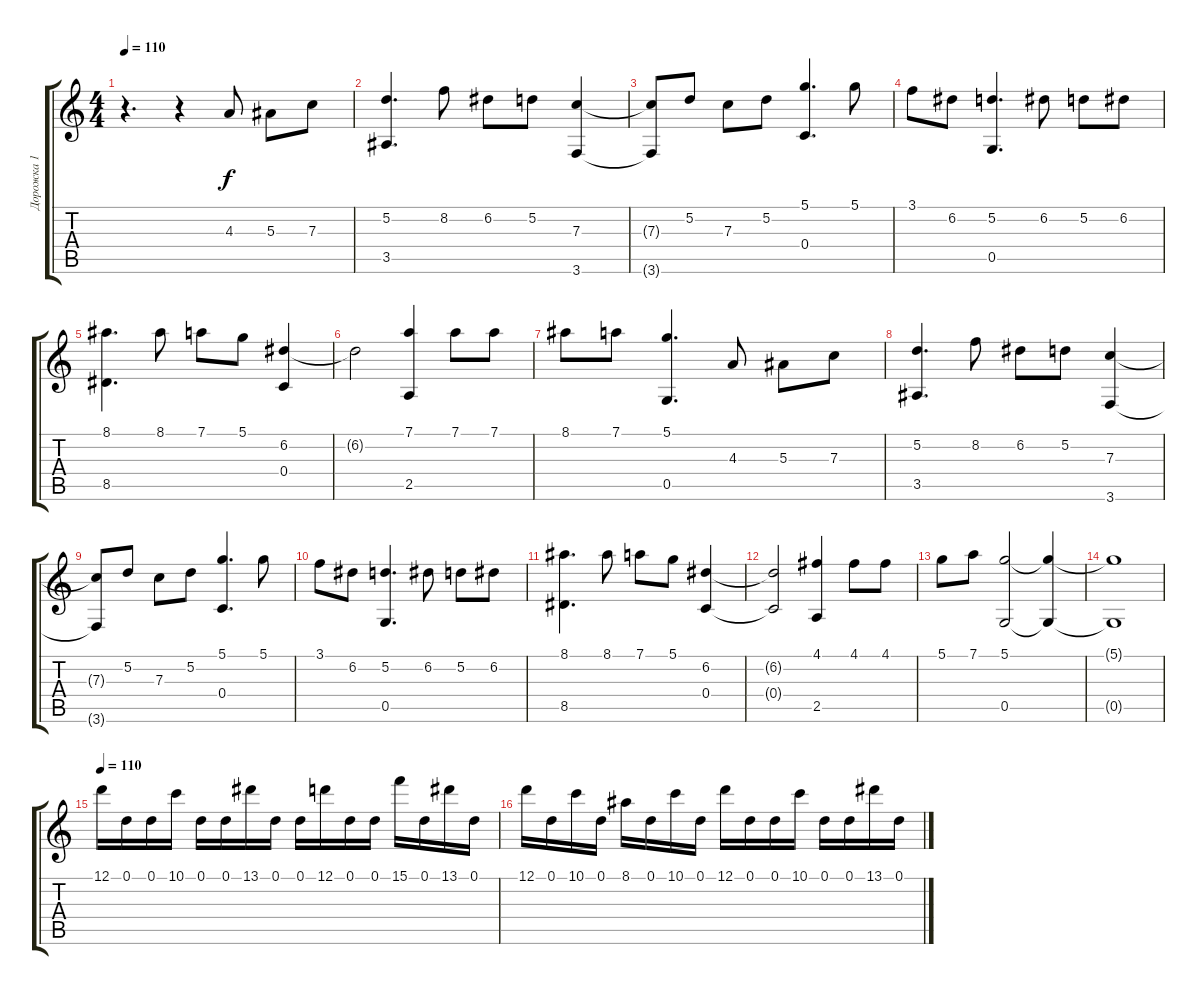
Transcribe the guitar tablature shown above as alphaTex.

\track ("Дорожка 1" "Дорожка 1") {instrument distortionguitar}
\staff {score tabs}
\tuning (D4 A3 F3 C3 G2 D2) {hide}
\ts (4 4)
\tempo 110
\tempo 140
\tempo 110
\clef g2
\ks c
r.4{d dy f instrument distortionguitar} r.4 4.3.8 5.3.8 7.3.8 |
(5.2 3.5).4{d} 8.2.8 6.2.8 5.2.8 (7.3 3.6).4 |
(7.3{t} 3.6{t}).8 5.2.8 7.3.8 5.2.8 (5.1 0.4).4{d} 5.1.8 |
3.1.8 6.2.8 (5.2 0.5).4{d} 6.2.8 5.2.8 6.2.8 |
(8.1 8.5).4{d} 8.1.8 7.1.8 5.1.8 (6.2 0.4).4 |
6.2{t}.2 (7.1 2.5).4 7.1.8 7.1.8 |
8.1.8 7.1.8 (5.1 0.5).4{d} 4.3.8 5.3.8 7.3.8 |
(5.2 3.5).4{d} 8.2.8 6.2.8 5.2.8 (7.3 3.6).4 |
(7.3{t} 3.6{t}).8 5.2.8 7.3.8 5.2.8 (5.1 0.4).4{d} 5.1.8 |
3.1.8 6.2.8 (5.2 0.5).4{d} 6.2.8 5.2.8 6.2.8 |
(8.1 8.5).4{d} 8.1.8 7.1.8 5.1.8 (6.2 0.4).4 |
(6.2{t} 0.4{t}).2 (4.1 2.5).4 4.1.8 4.1.8 |
5.1.8 7.1.8 (5.1 0.5).2 (5.1{t} 0.5{t}).4 |
(5.1{t} 0.5{t}).1 |
\tempo 104
\tempo 120
\tempo 110
12.1.16 0.1.16 0.1.16 10.1.16 0.1.16 0.1.16 13.1.16 0.1.16 0.1.16 12.1.16 0.1.16 0.1.16 15.1.16 0.1.16 13.1.16 0.1.16 |
12.1.16 0.1.16 10.1.16 0.1.16 8.1.16 0.1.16 10.1.16 0.1.16 12.1.16 0.1.16 0.1.16 10.1.16 0.1.16 0.1.16 13.1.16 0.1.16
